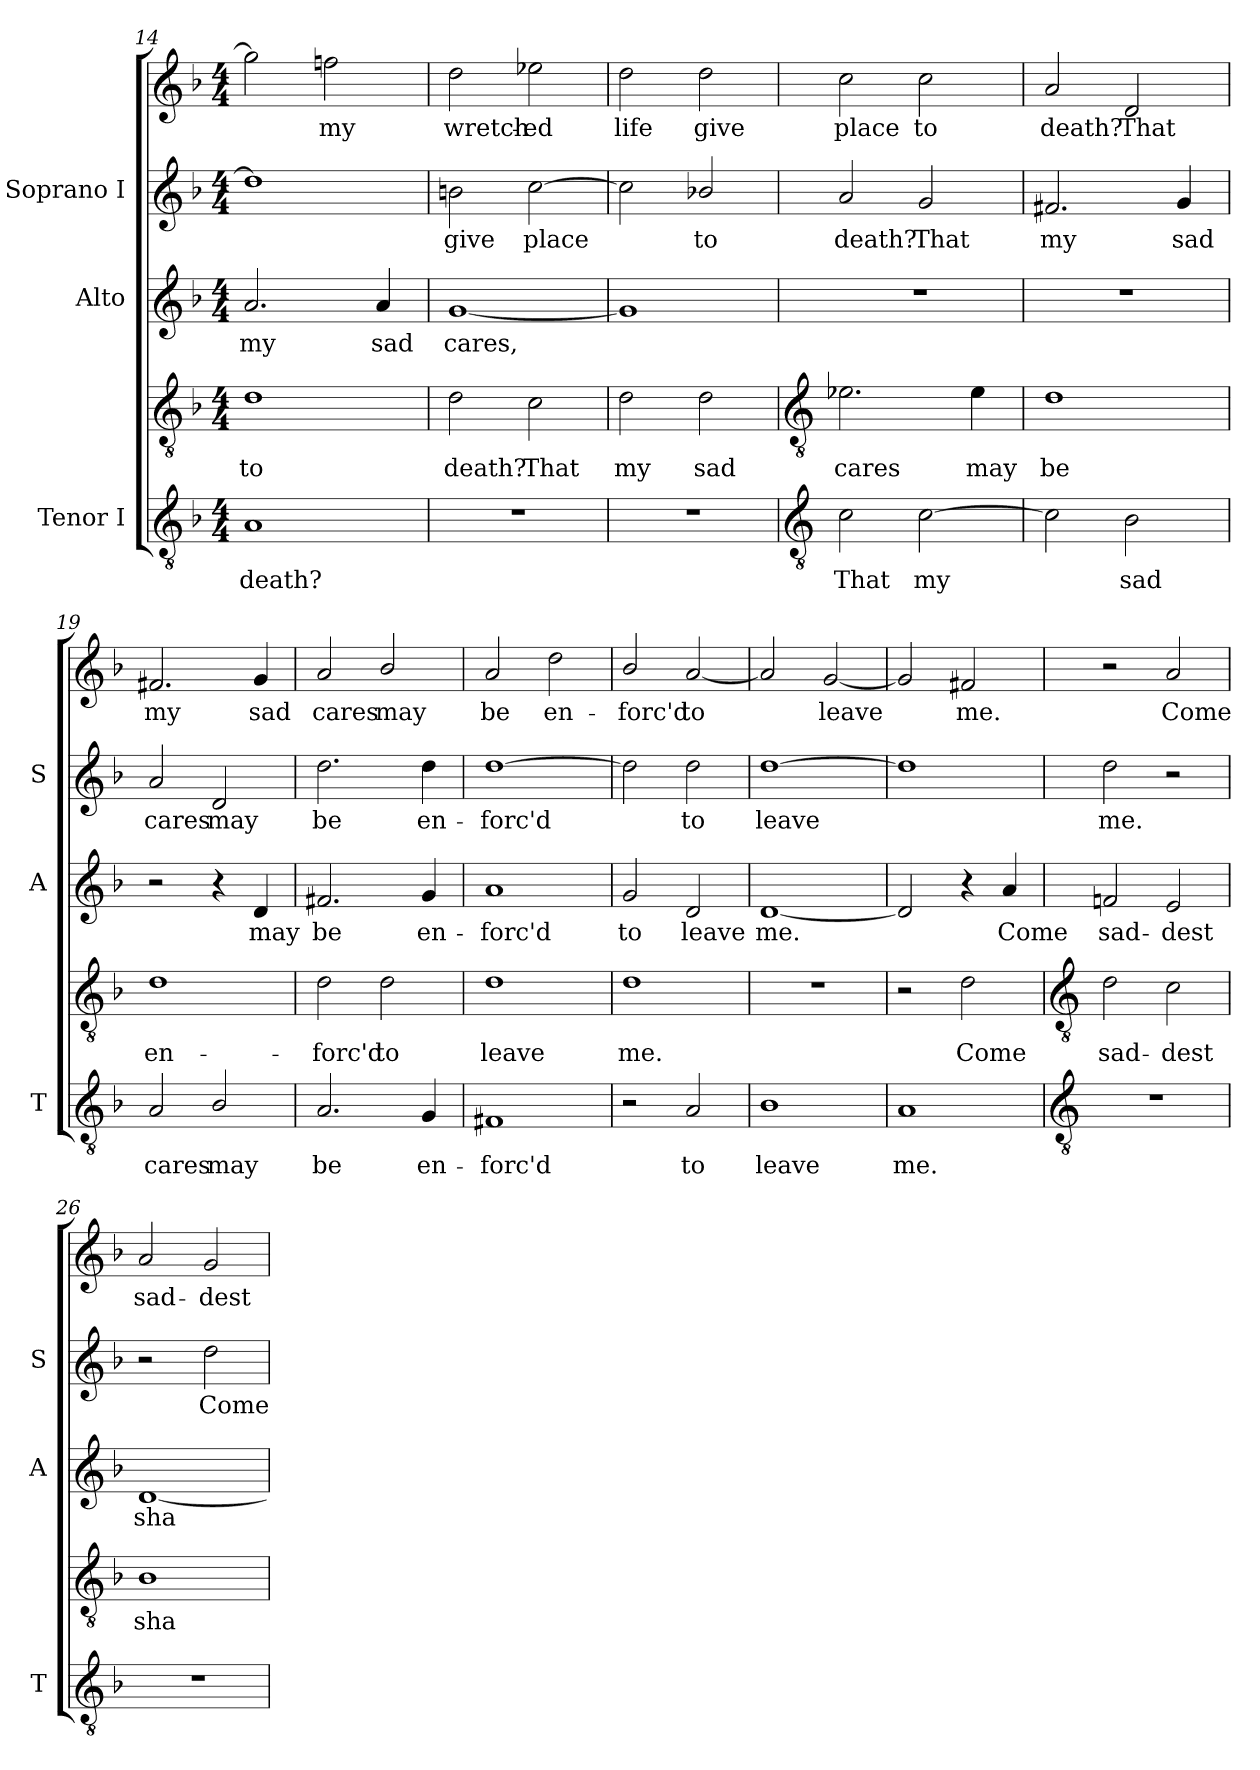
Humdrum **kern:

**kern	**text	**kern	**text	**kern	**text	**kern	**text	**kern	**text
*part3	*part3	*part3	*part3	*part2	*part2	*part1	*part1	*part1	*part1
*staff5	*staff5	*staff4	*staff4	*staff3	*staff3	*staff2	*staff2	*staff1	*staff1
*I"Tenor I	*	*	*	*I"Alto	*	*I"Soprano I	*	*	*
*I'T	*	*	*	*I'A	*	*I'S	*	*	*
*clefGv2	*	*clefGv2	*	*clefG2	*	*clefG2	*	*clefG2	*
*k[b-]	*	*k[b-]	*	*k[b-]	*	*k[b-]	*	*k[b-]	*
*F:	*	*F:	*	*F:	*	*F:	*	*F:	*
*M4/4	*	*M4/4	*	*M4/4	*	*M4/4	*	*M4/4	*
=14	=14	=14	=14	=14	=14	=14	=14	=14	=14
!	!LO:LY:b	!	!LO:LY:b	!	!LO:LY:b	!	!	!	!
1A	death?	1d	to	2.a	my	1dd]	.	2gg]	.
!	!	!	!	!	!	!	!	!	!LO:LY:b
.	.	.	.	.	.	.	.	2ffn	my
!	!	!	!	!	!LO:LY:b	!	!	!	!
.	.	.	.	4a	sad	.	.	.	.
=15	=15	=15	=15	=15	=15	=15	=15	=15	=15
!	!	!	!LO:LY:b	!	!LO:LY:b	!	!LO:LY:b	!	!LO:LY:b
1r	.	2d	death?	[1g	cares,	2bn	give	2dd	wretch-
!	!	!	!LO:LY:b	!	!	!	!LO:LY:b	!	!LO:LY:b
.	.	2c	That	.	.	[2cc	place	2ee-X	-ed
=16	=16	=16	=16	=16	=16	=16	=16	=16	=16
!	!	!	!LO:LY:b	!	!	!	!	!	!LO:LY:b
1r	.	2d	my	1g]	.	2cc]	.	2dd	life
!	!	!	!LO:LY:b	!	!	!	!LO:LY:b	!	!LO:LY:b
.	.	2d	sad	.	.	2b-X/	to	2dd	give
!!LO:LB:g=z
=17	=17	=17	=17	=17	=17	=17	=17	=17	=17
*clefGv2	*	*clefGv2	*	*	*	*	*	*	*
!	!LO:LY:b	!	!LO:LY:b	!	!	!	!LO:LY:b	!	!LO:LY:b
2c	That	2.e-X	cares	1r	.	2a	death?	2cc	place
!	!LO:LY:b	!	!	!	!	!	!LO:LY:b	!	!LO:LY:b
[2c	my	.	.	.	.	2g	That	2cc	to
!	!	!	!LO:LY:b	!	!	!	!	!	!
.	.	4e-	may	.	.	.	.	.	.
=18	=18	=18	=18	=18	=18	=18	=18	=18	=18
!	!	!	!LO:LY:b	!	!	!	!LO:LY:b	!	!LO:LY:b
2c]	.	1d	be	1r	.	2.f#X	my	2a	death?
!	!LO:LY:b	!	!	!	!	!	!	!	!LO:LY:b
2B-	sad	.	.	.	.	.	.	2d	That
!	!	!	!	!	!	!	!LO:LY:b	!	!
.	.	.	.	.	.	4g	sad	.	.
=19	=19	=19	=19	=19	=19	=19	=19	=19	=19
!	!LO:LY:b	!	!LO:LY:b	!	!	!	!LO:LY:b	!	!LO:LY:b
2A	-cares	1d	en-	2r	.	2a	cares	2.f#X	my
!	!LO:LY:b	!	!	!	!	!	!LO:LY:b	!	!
2B-/	may	.	.	4r	.	2d	may	.	.
!	!	!	!	!	!LO:LY:b	!	!	!	!LO:LY:b
.	.	.	.	4d	may	.	.	4g	sad
=20	=20	=20	=20	=20	=20	=20	=20	=20	=20
!	!LO:LY:b	!	!LO:LY:b	!	!LO:LY:b	!	!LO:LY:b	!	!LO:LY:b
2.A/	be	2d	forc'd	2.f#X	be	2.dd	be	2a	cares
!	!	!	!LO:LY:b	!	!	!	!	!	!LO:LY:b
.	.	2d	to	.	.	.	.	2b-/	may
!	!LO:LY:b	!	!	!	!LO:LY:b	!	!LO:LY:b	!	!
4G	en-	.	.	4g	en-	4dd	en-	.	.
=21	=21	=21	=21	=21	=21	=21	=21	=21	=21
!	!LO:LY:b	!	!LO:LY:b	!	!LO:LY:b	!	!LO:LY:b	!	!LO:LY:b
1F#X	forc'd	1d	-leave	1a	-forc'd	[1dd	-forc'd	2a	-be
!	!	!	!	!	!	!	!	!	!LO:LY:b
.	.	.	.	.	.	.	.	2dd	en-
=22	=22	=22	=22	=22	=22	=22	=22	=22	=22
!	!	!	!LO:LY:b	!	!LO:LY:b	!	!	!	!LO:LY:b
2r	.	1d	me.	2g	to	2dd]	.	2b-/	forc'd
!	!LO:LY:b	!	!	!	!LO:LY:b	!	!LO:LY:b	!	!LO:LY:b
2A	to	.	.	2d	leave	2dd	to	[2a	to
=23	=23	=23	=23	=23	=23	=23	=23	=23	=23
!	!LO:LY:b	!	!	!	!LO:LY:b	!	!LO:LY:b	!	!
1B-	leave	1r	.	[1d	me.	[1dd	leave	2a]	.
!	!	!	!	!	!	!	!	!	!LO:LY:b
.	.	.	.	.	.	.	.	[2g	leave
=24	=24	=24	=24	=24	=24	=24	=24	=24	=24
!	!LO:LY:b	!	!	!	!	!	!	!	!
1A	me.	2r	.	2d]	.	1dd]	.	2g]	.
!	!	!	!LO:LY:b	!	!	!	!	!	!LO:LY:b
.	.	2d	Come	4r	.	.	.	2f#X	me.
!	!	!	!	!	!LO:LY:b	!	!	!	!
.	.	.	.	4a	Come	.	.	.	.
!!LO:LB:g=z
=25	=25	=25	=25	=25	=25	=25	=25	=25	=25
*clefGv2	*	*clefGv2	*	*	*	*	*	*	*
!	!	!	!LO:LY:b	!	!LO:LY:b	!	!LO:LY:b	!	!
1r	.	2d	sad-	2fn	sad-	2dd	me.	2r	.
!	!	!	!LO:LY:b	!	!LO:LY:b	!	!	!	!LO:LY:b
.	.	2c\	-dest	2e	-dest	2r	.	2a	Come
=26	=26	=26	=26	=26	=26	=26	=26	=26	=26
!	!	!	!LO:LY:b	!	!LO:LY:b	!	!	!	!LO:LY:b
1r	.	1B-	sha-	[1d	sha-	2r	.	2a	sad-
!	!	!	!	!	!	!	!LO:LY:b	!	!LO:LY:b
.	.	.	.	.	.	2dd	Come	2g	-dest
=	=	=	=	=	=	=	=	=	=
*-	*-	*-	*-	*-	*-	*-	*-	*-	*-
